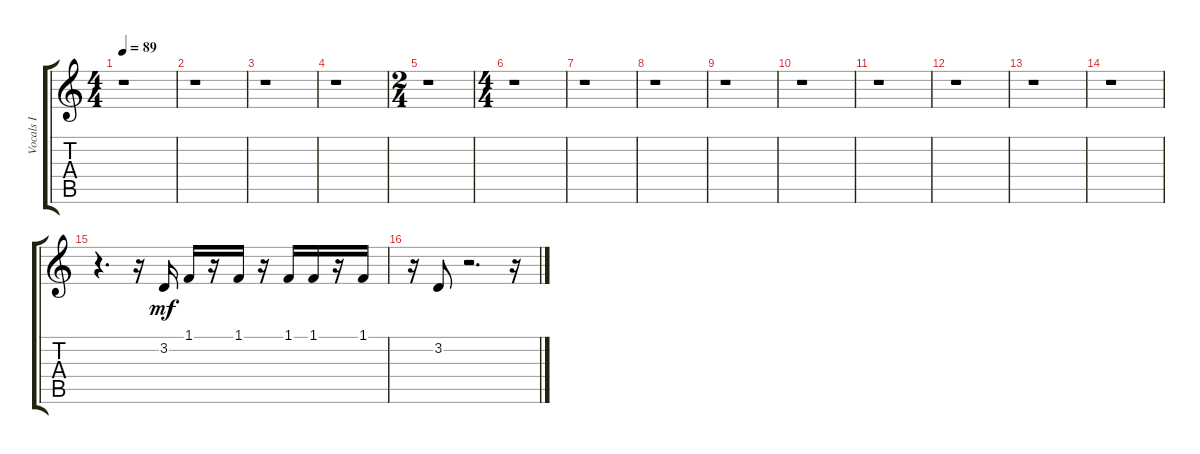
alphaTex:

\track (" Vocals I" " Vocals I") {instrument englishhorn}
\staff {score tabs}
\tuning (E4 B3 G3 D3 A2 E2) {hide}
\ts (4 4)
\tempo 89
\clef g2
\ks c
r.1{dy mf instrument englishhorn} |
r.1 |
r.1 |
r.1 |
\ts (2 4)
r.1 |
\ts (4 4)
r.1 |
r.1 |
r.1 |
r.1 |
r.1 |
r.1 |
r.1 |
r.1 |
r.1 |
r.4{d} r.16 3.2.16 1.1.16 r.16 1.1.16 r.16 1.1.16 1.1.16 r.16 1.1.16 |
r.16 3.2.8 r.2{d} r.16
